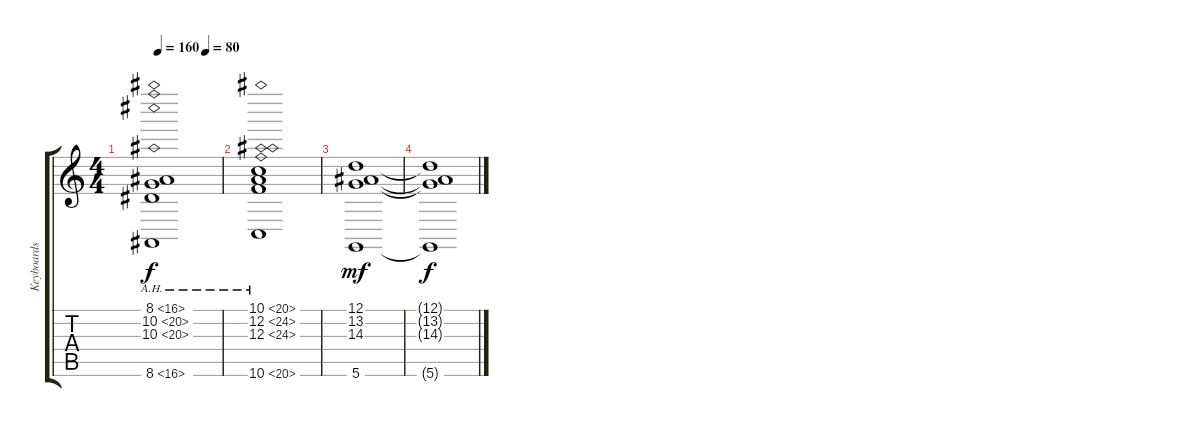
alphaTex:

\track ("Keyboards II" "Keyboards ") {instrument stringensemble1}
\staff {score tabs}
\tuning (D4 A3 F3 C3 G2 D2) {hide}
\ts (4 4)
\tempo 160
\tempo (80 0.75)
\clef g2
\ks c
(8.1{ah 8} 10.2{ah 10} 10.3{ah 10} 8.6{ah 8}).1{dy f} |
(10.1{ah 10} 12.2{ah 12} 12.3{ah 12} 10.6{ah 10}).1 |
(12.1 13.2 14.3 5.6).1{dy mf} |
(12.1{t} 13.2{t} 14.3{t} 5.6{t}).1{dy f}
